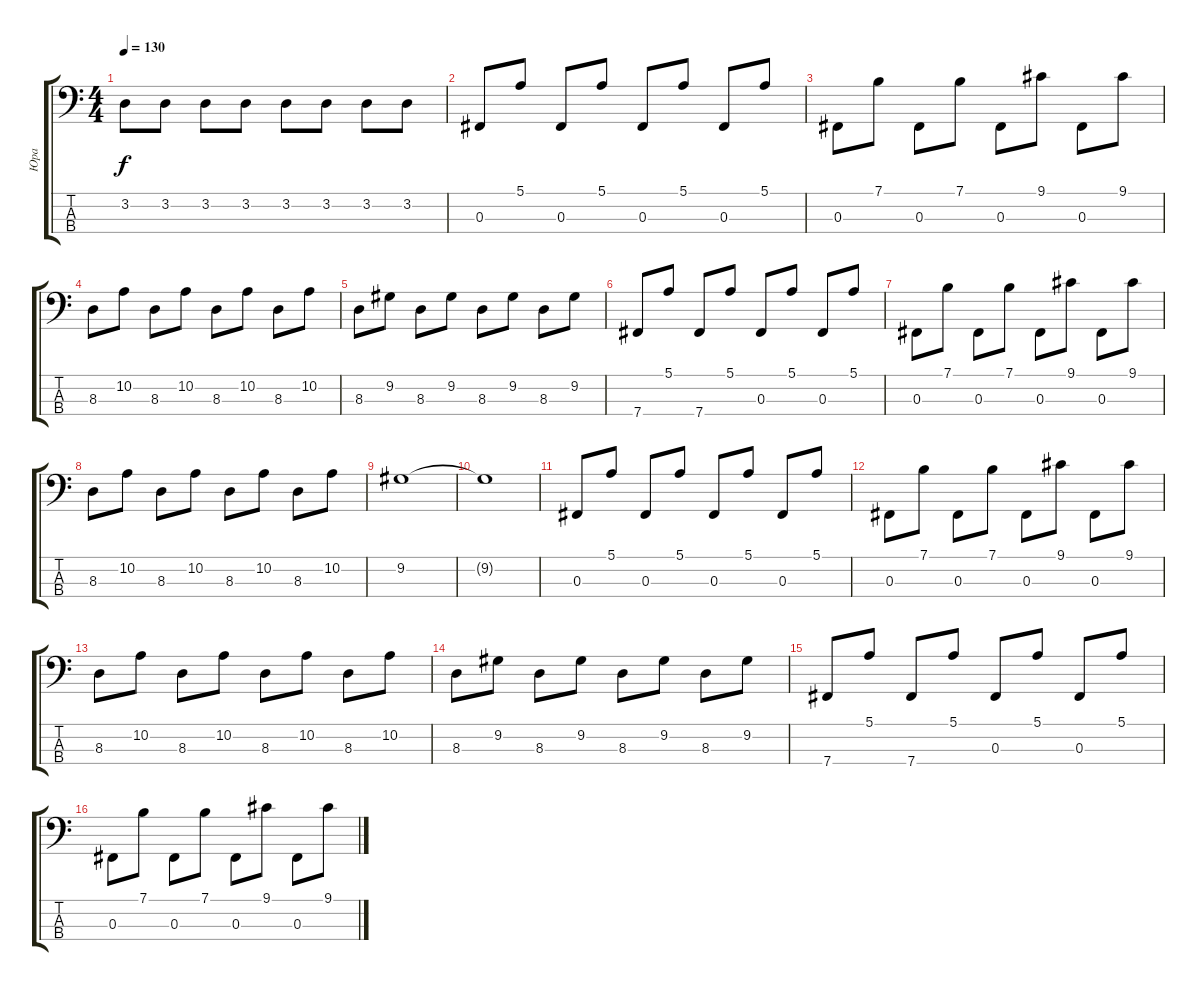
\track ("Юра" "Юра") {instrument electricbasspick}
\staff {score tabs}
\tuning (E2 B1 Gb1 B0) {hide}
\ts (4 4)
\tempo 130
\clef f4
\ks c
3.2.8{dy f} 3.2.8 3.2.8 3.2.8 3.2.8 3.2.8 3.2.8 3.2.8 |
0.3.8 5.1.8 0.3.8 5.1.8 0.3.8 5.1.8 0.3.8 5.1.8 |
0.3.8 7.1.8 0.3.8 7.1.8 0.3.8 9.1.8 0.3.8 9.1.8 |
8.3.8 10.2.8 8.3.8 10.2.8 8.3.8 10.2.8 8.3.8 10.2.8 |
8.3.8 9.2.8 8.3.8 9.2.8 8.3.8 9.2.8 8.3.8 9.2.8 |
7.4.8 5.1.8 7.4.8 5.1.8 0.3.8 5.1.8 0.3.8 5.1.8 |
0.3.8 7.1.8 0.3.8 7.1.8 0.3.8 9.1.8 0.3.8 9.1.8 |
8.3.8 10.2.8 8.3.8 10.2.8 8.3.8 10.2.8 8.3.8 10.2.8 |
9.2.1 |
9.2{t}.1 |
0.3.8 5.1.8 0.3.8 5.1.8 0.3.8 5.1.8 0.3.8 5.1.8 |
0.3.8 7.1.8 0.3.8 7.1.8 0.3.8 9.1.8 0.3.8 9.1.8 |
8.3.8 10.2.8 8.3.8 10.2.8 8.3.8 10.2.8 8.3.8 10.2.8 |
8.3.8 9.2.8 8.3.8 9.2.8 8.3.8 9.2.8 8.3.8 9.2.8 |
7.4.8 5.1.8 7.4.8 5.1.8 0.3.8 5.1.8 0.3.8 5.1.8 |
0.3.8 7.1.8 0.3.8 7.1.8 0.3.8 9.1.8 0.3.8 9.1.8
